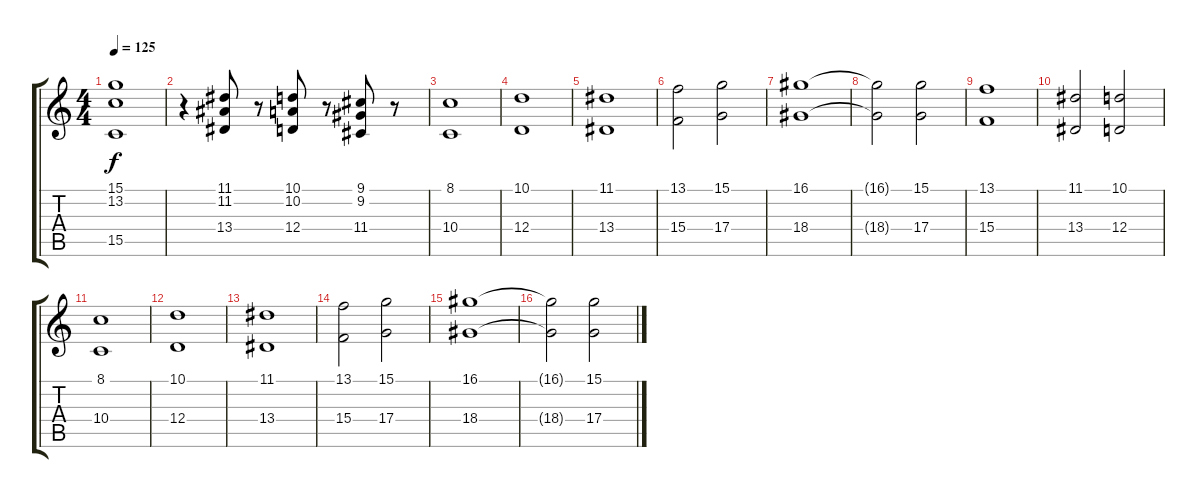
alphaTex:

\track "" {instrument brasssection}
\staff {score tabs}
\tuning (E4 B3 G3 D3 A2 E2) {hide}
\ts (4 4)
\tempo 125
\clef g2
\ks c
(15.1 13.2 15.5).1{dy f} |
r.4 (11.1 11.2 13.4).8 r.8 (10.1 10.2 12.4).8 r.8 (9.1 9.2 11.4).8 r.8 |
(8.1 10.4).1 |
(10.1 12.4).1 |
(11.1 13.4).1 |
(13.1 15.4).2 (15.1 17.4).2 |
(16.1 18.4).1 |
(16.1{t} 18.4{t}).2 (15.1 17.4).2 |
(13.1 15.4).1 |
(11.1 13.4).2 (10.1 12.4).2 |
(8.1 10.4).1 |
(10.1 12.4).1 |
(11.1 13.4).1 |
(13.1 15.4).2 (15.1 17.4).2 |
(16.1 18.4).1 |
(16.1{t} 18.4{t}).2 (15.1 17.4).2
